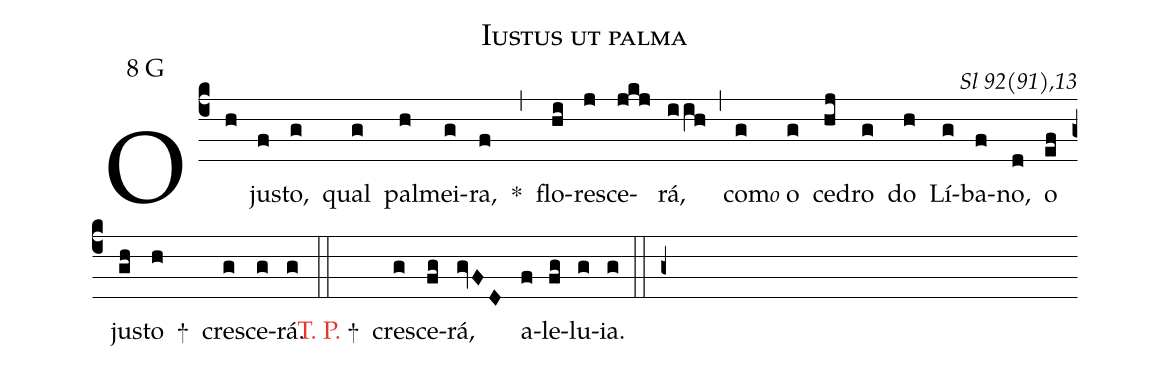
name: Iustus ut palma;
mode: 8;
mode-differentia: G;
commentary: Sl 92(91),13;
%%
(c4)

O(h) jus(f)to,(g) qual(g) pal(h)mei(g)ra,(f) *(,) flo(hi)res(j)ce(jkj)rá,(iih) (,) co(g)m<e>o</e> o(g) ce(hj)dro(g) do(h) Lí(g)ba(f)no,(d) o(ef) jus(gh)to(h) +() cres(g)ce(g)rá.(g)

(::)

<c>T. P.</c> +() cres(g)ce(fg)rá,(gvFD) a(f)le(fg)lu(g)ia.(g)

(::)

(g+)
